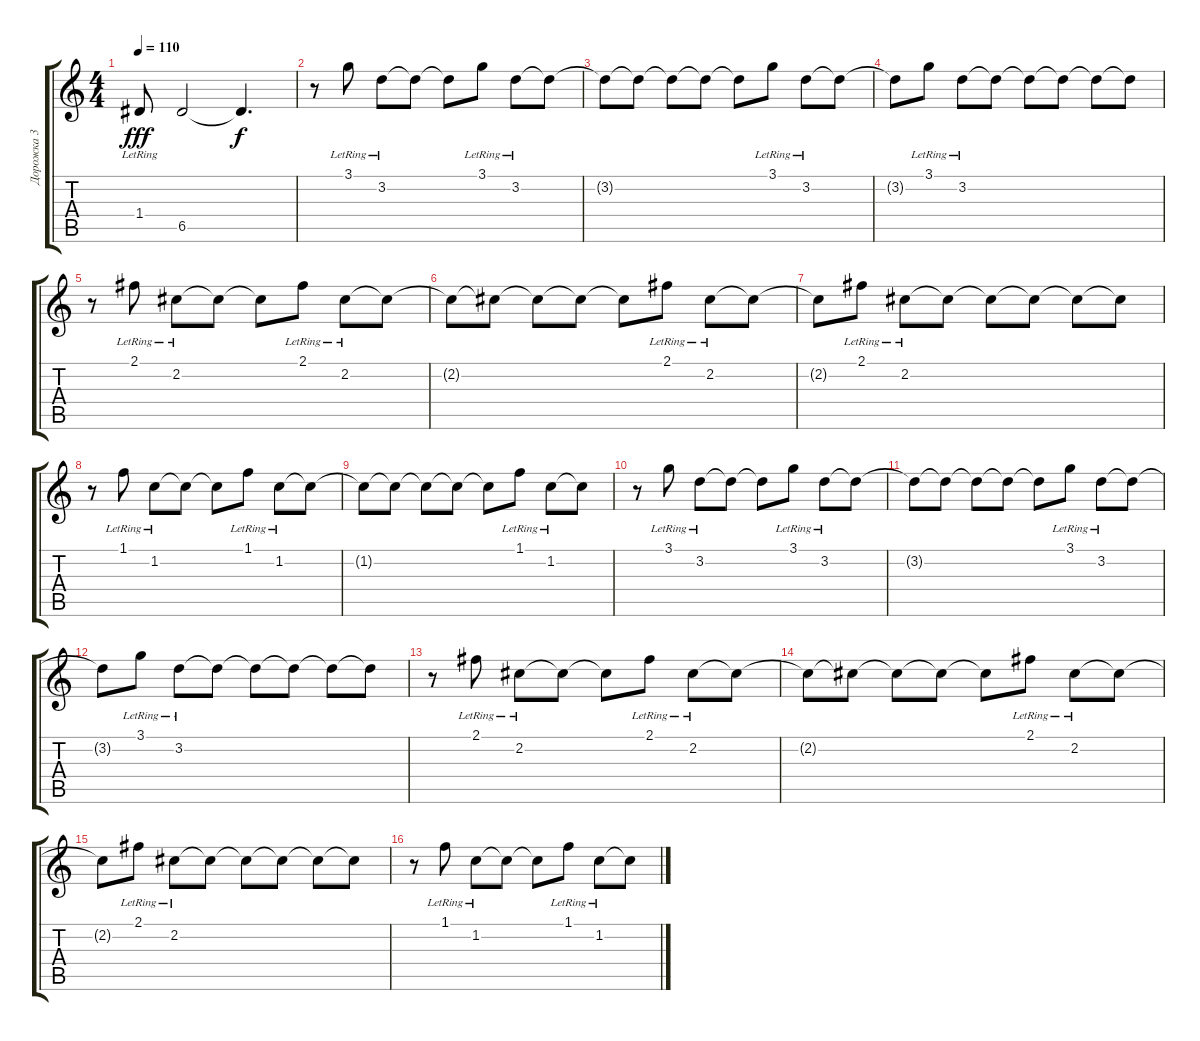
\track ("Дорожка 3" "Дорожка 3") {instrument electricguitarclean}
\staff {score tabs}
\tuning (E4 B3 G3 D3 A2 E2) {hide}
\ts (4 4)
\tempo 110
\clef g2
\ks c
1.4{lr}.8{dy fff} 6.5.2 6.5{t}.4{d dy f} |
r.8 3.1{lr}.8{volume 10} 3.2{lr}.8 3.2{t}.8 3.2{t}.8 3.1{lr}.8 3.2{lr}.8 3.2{t}.8 |
3.2{t}.8 3.2{t}.8 3.2{t}.8 3.2{t}.8 3.2{t}.8 3.1{lr}.8 3.2{lr}.8 3.2{t}.8 |
3.2{t}.8 3.1{lr}.8 3.2{lr}.8 3.2{t}.8 3.2{t}.8 3.2{t}.8 3.2{t}.8 3.2{t}.8 |
r.8 2.1{lr}.8 2.2{lr}.8 2.2{t}.8 2.2{t}.8 2.1{lr}.8 2.2{lr}.8 2.2{t}.8 |
2.2{t}.8 2.2{t}.8 2.2{t}.8 2.2{t}.8 2.2{t}.8 2.1{lr}.8 2.2{lr}.8 2.2{t}.8 |
2.2{t}.8 2.1{lr}.8 2.2{lr}.8 2.2{t}.8 2.2{t}.8 2.2{t}.8 2.2{t}.8 2.2{t}.8 |
r.8 1.1{lr}.8 1.2{lr}.8 1.2{t}.8 1.2{t}.8 1.1{lr}.8 1.2{lr}.8 1.2{t}.8 |
1.2{t}.8 1.2{t}.8 1.2{t}.8 1.2{t}.8 1.2{t}.8 1.1{lr}.8 1.2{lr}.8 1.2{t}.8 |
r.8 3.1{lr}.8 3.2{lr}.8 3.2{t}.8 3.2{t}.8 3.1{lr}.8 3.2{lr}.8 3.2{t}.8 |
3.2{t}.8 3.2{t}.8 3.2{t}.8 3.2{t}.8 3.2{t}.8 3.1{lr}.8 3.2{lr}.8 3.2{t}.8 |
3.2{t}.8 3.1{lr}.8 3.2{lr}.8 3.2{t}.8 3.2{t}.8 3.2{t}.8 3.2{t}.8 3.2{t}.8 |
r.8 2.1{lr}.8 2.2{lr}.8 2.2{t}.8 2.2{t}.8 2.1{lr}.8 2.2{lr}.8 2.2{t}.8 |
2.2{t}.8 2.2{t}.8 2.2{t}.8 2.2{t}.8 2.2{t}.8 2.1{lr}.8 2.2{lr}.8 2.2{t}.8 |
2.2{t}.8 2.1{lr}.8 2.2{lr}.8 2.2{t}.8 2.2{t}.8 2.2{t}.8 2.2{t}.8 2.2{t}.8 |
r.8 1.1{lr}.8 1.2{lr}.8 1.2{t}.8 1.2{t}.8 1.1{lr}.8 1.2{lr}.8 1.2{t}.8
